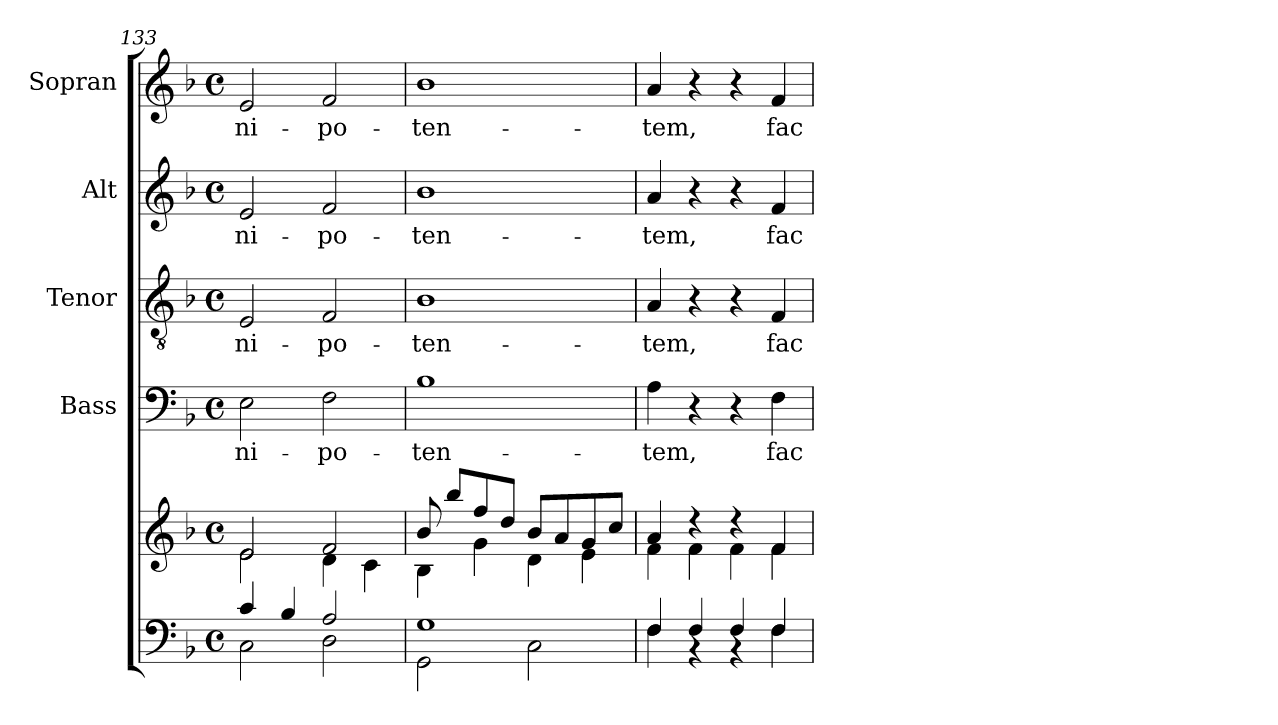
**kern	**kern	**kern	**text	**kern	**text	**kern	**text	**kern	**text
*part5	*part5	*part4	*part4	*part3	*part3	*part2	*part2	*part1	*part1
*staff6	*staff5	*staff4	*staff4	*staff3	*staff3	*staff2	*staff2	*staff1	*staff1
*	*	*I"Bass	*	*I"Tenor	*	*I"Alt	*	*I"Sopran	*
*	*	*I'B.	*	*I'T.	*	*I'A.	*	*I'S.	*
*clefF4	*clefG2	*clefF4	*	*clefGv2	*	*clefG2	*	*clefG2	*
*k[b-]	*k[b-]	*k[b-]	*	*k[b-]	*	*k[b-]	*	*k[b-]	*
*F:	*F:	*F:	*	*F:	*	*F:	*	*F:	*
*M4/4	*M4/4	*M4/4	*	*M4/4	*	*M4/4	*	*M4/4	*
*met(c)	*met(c)	*met(c)	*	*met(c)	*	*met(c)	*	*met(c)	*
=133	=133	=133	=133	=133	=133	=133	=133	=133	=133
*^	*^	*	*	*	*	*	*	*	*
!	!	!	!	!	!LO:LY:b	!	!LO:LY:b	!	!LO:LY:b	!	!LO:LY:b
4c/	2C\	2e/	2e\	2E\	-ni-	2E/	-ni-	2e/	-ni-	2e/	-ni-
4B-/	.	.	.	.	.	.	.	.	.	.	.
!	!	!	!	!	!LO:LY:b	!	!LO:LY:b	!	!LO:LY:b	!	!LO:LY:b
2A/	2D\	2f/	4d\	2F\	-po-	2F/	-po-	2f/	-po-	2f/	-po-
.	.	.	4c\	.	.	.	.	.	.	.	.
=134	=134	=134	=134	=134	=134	=134	=134	=134	=134	=134	=134
!	!	!	!	!	!LO:LY:b	!	!LO:LY:b	!	!LO:LY:b	!	!LO:LY:b
1G	2GG\	8b-/	4B-\	1B-	-ten-	1B-	-ten-	1b-	-ten-	1b-	-ten-
.	.	8bb-/L	.	.	.	.	.	.	.	.	.
.	.	8ff/	4g\	.	.	.	.	.	.	.	.
.	.	8dd/J	.	.	.	.	.	.	.	.	.
.	2C\	8b-/L	4d\	.	.	.	.	.	.	.	.
.	.	8a/	.	.	.	.	.	.	.	.	.
.	.	8g/	4e\	.	.	.	.	.	.	.	.
.	.	8cc/J	.	.	.	.	.	.	.	.	.
=135	=135	=135	=135	=135	=135	=135	=135	=135	=135	=135	=135
!	!	!	!	!	!LO:LY:b	!	!LO:LY:b	!	!LO:LY:b	!	!LO:LY:b
4F/	4F\	4a/	4f\	4A\	-tem,	4A/	-tem,	4a/	-tem,	4a/	-tem,
4F/	4rAA	4rdd	4f\	4r	.	4r	.	4r	.	4r	.
4F/	4rAA	4rdd	4f\	4r	.	4r	.	4r	.	4r	.
!	!	!	!	!	!LO:LY:b	!	!LO:LY:b	!	!LO:LY:b	!	!LO:LY:b
4F/	4F\	4f/	4f\	4F\	fac-	4F/	fac-	4f/	fac-	4f/	fac-
*v	*v	*	*	*	*	*	*	*	*	*	*
*	*v	*v	*	*	*	*	*	*	*	*
=	=	=	=	=	=	=	=	=	=
*-	*-	*-	*-	*-	*-	*-	*-	*-	*-
